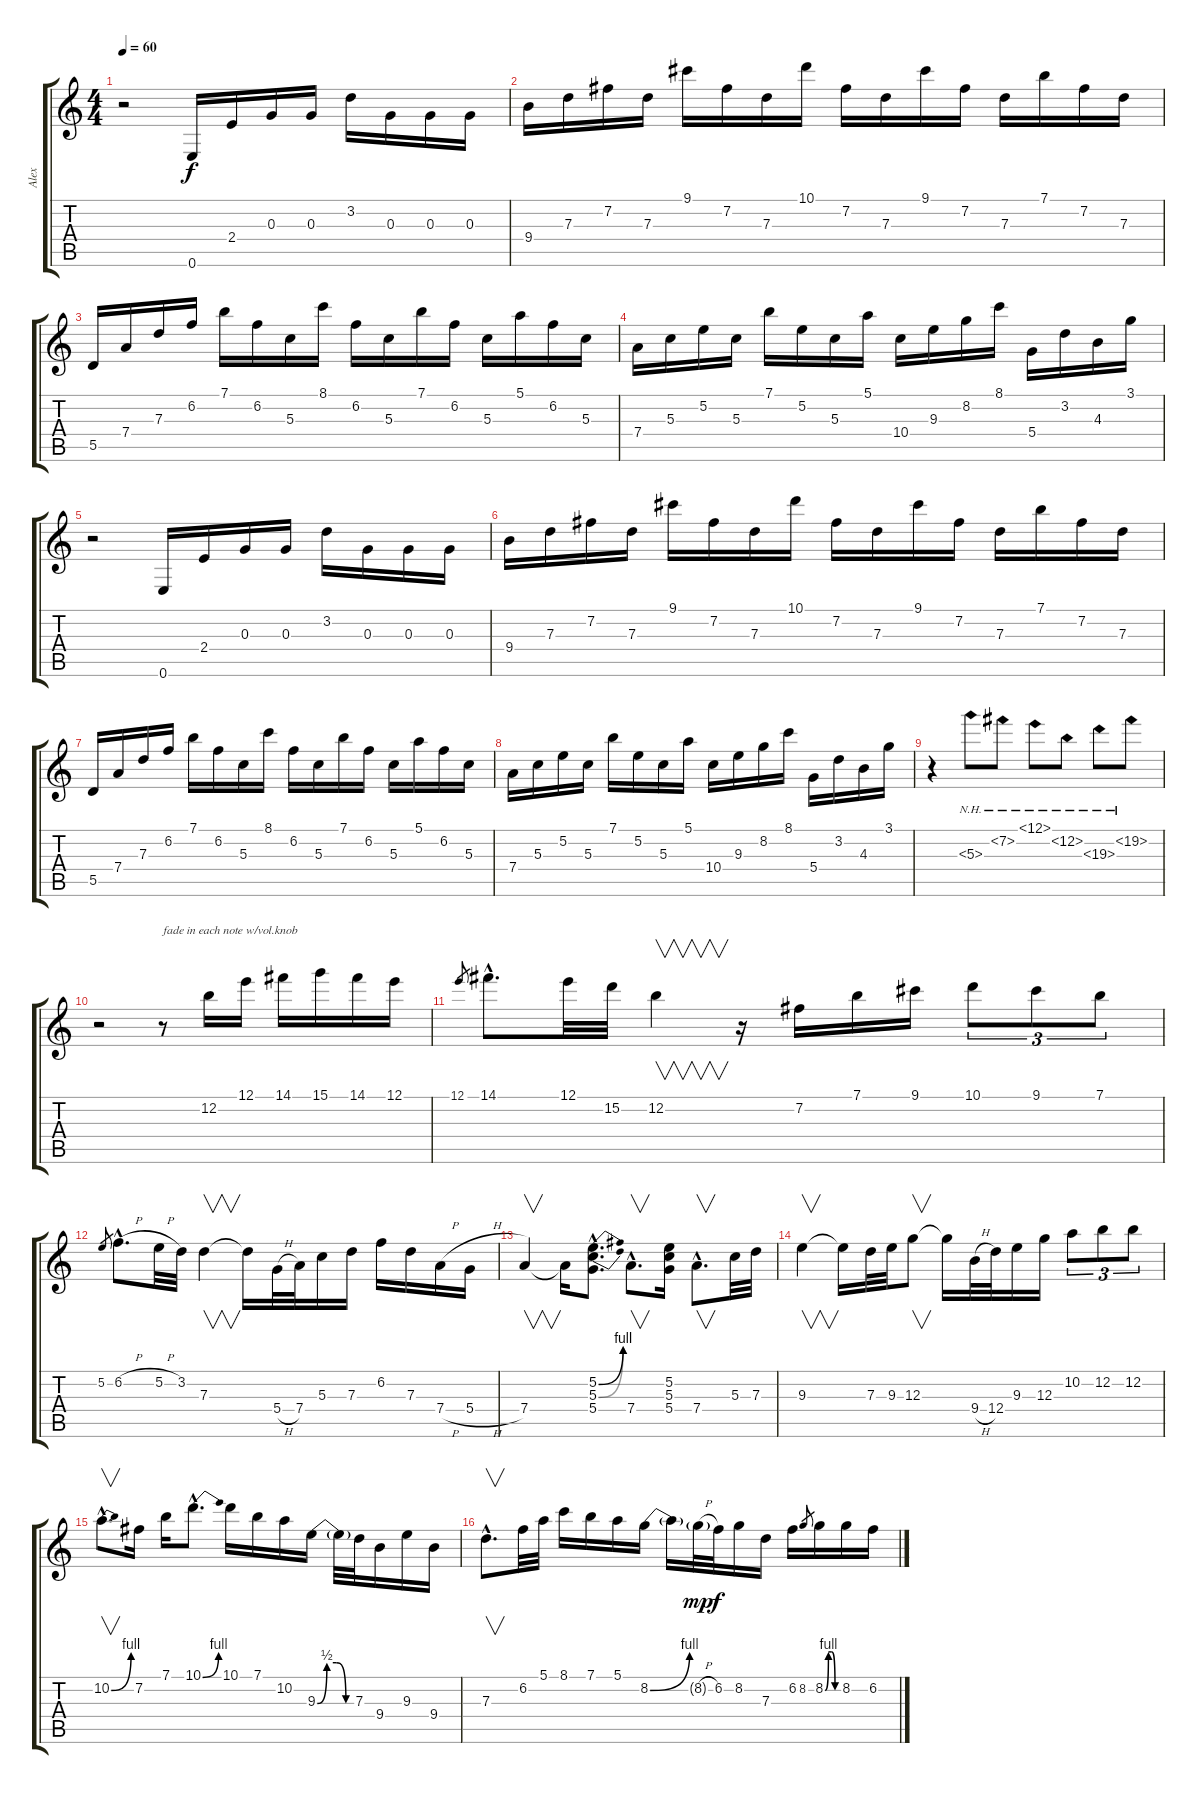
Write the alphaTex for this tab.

\track ("Alex" "Alex") {instrument acousticguitarsteel}
\staff {score tabs}
\tuning (E4 B3 G3 D3 A2 E2) {hide}
\ts (4 4)
\tempo 60
\clef g2
\ks c
r.2{dy f} 0.6.16 2.4.16 0.3.16 0.3.16 3.2.16 0.3.16 0.3.16 0.3.16 |
9.4.16 7.3.16 7.2.16 7.3.16 9.1.16 7.2.16 7.3.16 10.1.16 7.2.16 7.3.16 9.1.16 7.2.16 7.3.16 7.1.16 7.2.16 7.3.16 |
5.5.16 7.4.16 7.3.16 6.2.16 7.1.16 6.2.16 5.3.16 8.1.16 6.2.16 5.3.16 7.1.16 6.2.16 5.3.16 5.1.16 6.2.16 5.3.16 |
7.4.16 5.3.16 5.2.16 5.3.16 7.1.16 5.2.16 5.3.16 5.1.16 10.4.16 9.3.16 8.2.16 8.1.16 5.4.16 3.2.16 4.3.16 3.1.16 |
r.2 0.6.16 2.4.16 0.3.16 0.3.16 3.2.16 0.3.16 0.3.16 0.3.16 |
9.4.16 7.3.16 7.2.16 7.3.16 9.1.16 7.2.16 7.3.16 10.1.16 7.2.16 7.3.16 9.1.16 7.2.16 7.3.16 7.1.16 7.2.16 7.3.16 |
5.5.16 7.4.16 7.3.16 6.2.16 7.1.16 6.2.16 5.3.16 8.1.16 6.2.16 5.3.16 7.1.16 6.2.16 5.3.16 5.1.16 6.2.16 5.3.16 |
7.4.16 5.3.16 5.2.16 5.3.16 7.1.16 5.2.16 5.3.16 5.1.16 10.4.16 9.3.16 8.2.16 8.1.16 5.4.16 3.2.16 4.3.16 3.1.16 |
r.4 5.3{nh}.8 7.2{nh}.8 12.1{nh}.8 12.2{nh}.8 19.3{nh}.8 19.2{nh}.8 |
r.2 r.8{txt "fade in each note w/vol.knob"} 12.2.16 12.1.16 14.1.16 15.1.16 14.1.16 12.1.16 |
12.1.8{gr} 14.1{hac}.8{d} 12.1.32 15.2.32 12.2.4{v} r.16 7.2.16 7.1.16 9.1.16 10.1.8{tu (3 2)} 9.1.8{tu (3 2)} 7.1.8{tu (3 2)} |
5.2.8{gr} 6.2{h hac}.8{d} 5.2{h}.32 3.2.32 7.3.4{v} 7.3{t}.16 5.4{h}.32 7.4.32 5.3.16 7.3.16 6.2.16 7.3.16 7.4{h}.16 5.4{h}.16 |
7.4.4{v} 7.4{t}.16 (5.2{be (bend 0 0 60 4) hac} 5.3{be (bend 0 0 60 4) hac} 5.4{hac}).8{d} 7.4{hac}.8{v d} (5.2 5.3 5.4).16 7.4{hac}.8{v d} 5.3.32 7.3.32 |
9.3.4{v} 9.3{t}.16 7.3.32 9.3.32 12.3.8{v} 12.3{t}.16 9.4{h}.32 12.4.32 9.3.16 12.3.16 10.2.8{tu (3 2)} 12.2.8{tu (3 2)} 12.2.8{tu (3 2)} |
10.2{be (bend 0 0 60 4) hac}.8{v d} 7.2.16 7.1.16 10.1{be (bend 0 0 60 4) hac}.8{d} 10.1.16 7.1.16 10.2.16 9.3{be (custom 0 0 15 2 30 2 45 0 60 0)}.16 9.3{t}.32 7.3.32 9.4.16 9.3.16 9.4.16 |
7.3{hac}.8{v d} 6.2.32 5.1.32 8.1.16 7.1.16 5.1.16 8.2{be (bend 0 0 60 4)}.16 8.2{t}.16 8.2{h g}.32{dy mp} 6.2.32{dy f} 8.2.16 7.3.16 6.2.16 8.2.8{gr} 8.2{be (custom 0 0 15 4 30 4 45 0 60 0)}.16 8.2.16 6.2.16
